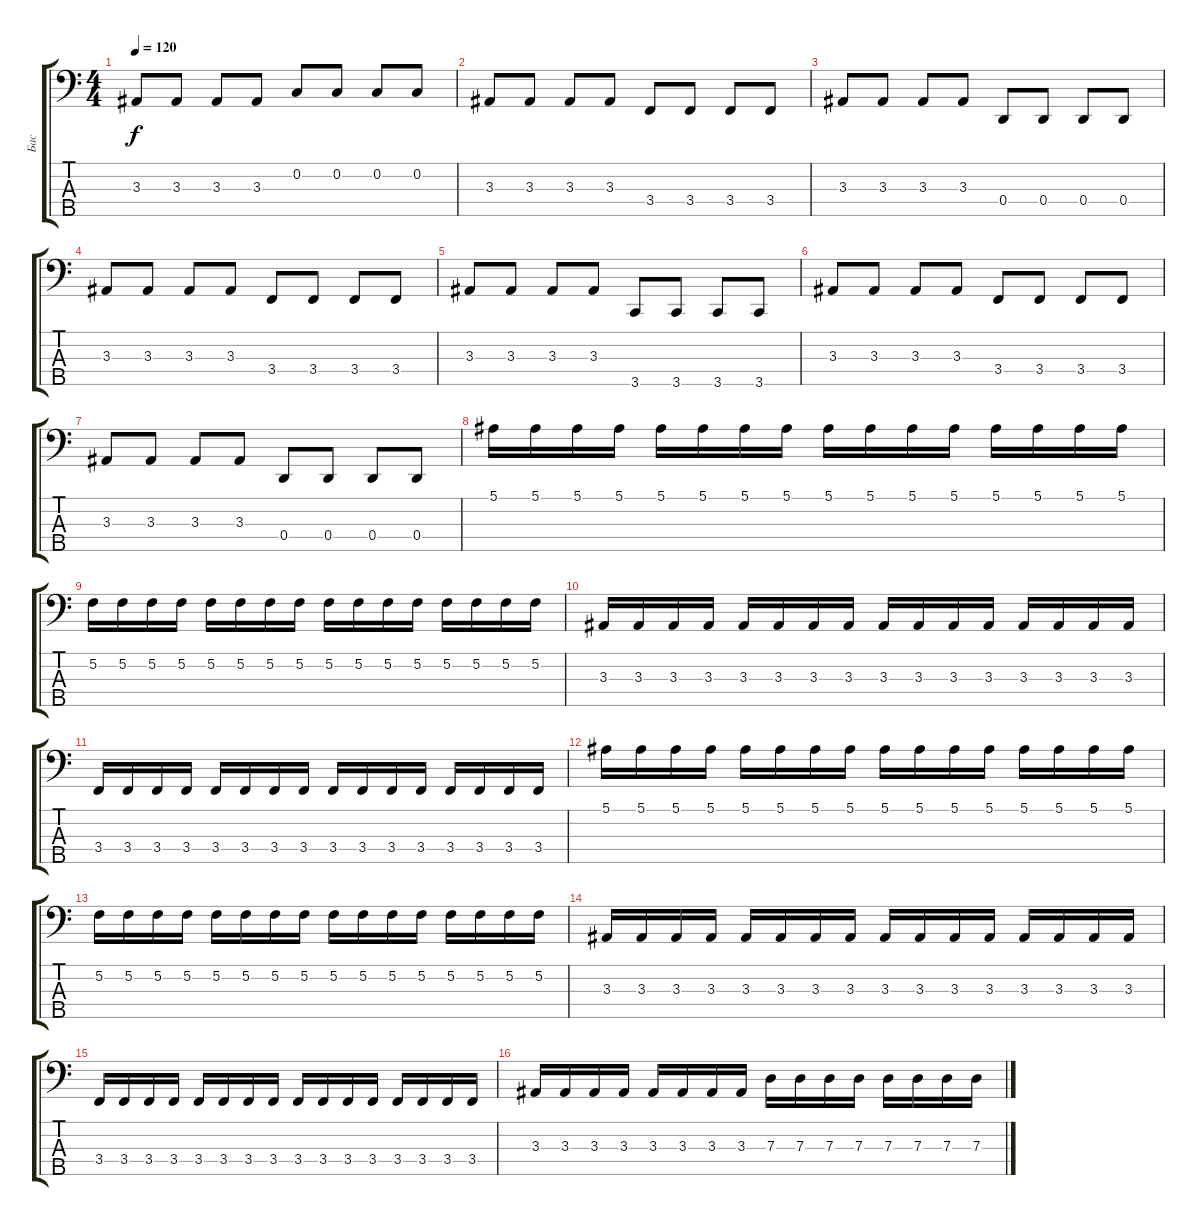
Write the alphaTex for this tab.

\track ("Бас" "Бас") {instrument electricbassfinger}
\staff {score tabs}
\tuning (F2 C2 G1 D1 A0) {hide}
\ts (4 4)
\tempo 120
\clef f4
\ks c
3.3.8{dy f} 3.3.8 3.3.8 3.3.8 0.2.8 0.2.8 0.2.8 0.2.8 |
3.3.8 3.3.8 3.3.8 3.3.8 3.4.8 3.4.8 3.4.8 3.4.8 |
3.3.8 3.3.8 3.3.8 3.3.8 0.4.8 0.4.8 0.4.8 0.4.8 |
3.3.8 3.3.8 3.3.8 3.3.8 3.4.8 3.4.8 3.4.8 3.4.8 |
3.3.8 3.3.8 3.3.8 3.3.8 3.5.8 3.5.8 3.5.8 3.5.8 |
3.3.8 3.3.8 3.3.8 3.3.8 3.4.8 3.4.8 3.4.8 3.4.8 |
3.3.8 3.3.8 3.3.8 3.3.8 0.4.8 0.4.8 0.4.8 0.4.8 |
5.1.16 5.1.16 5.1.16 5.1.16 5.1.16 5.1.16 5.1.16 5.1.16 5.1.16 5.1.16 5.1.16 5.1.16 5.1.16 5.1.16 5.1.16 5.1.16 |
5.2.16 5.2.16 5.2.16 5.2.16 5.2.16 5.2.16 5.2.16 5.2.16 5.2.16 5.2.16 5.2.16 5.2.16 5.2.16 5.2.16 5.2.16 5.2.16 |
3.3.16 3.3.16 3.3.16 3.3.16 3.3.16 3.3.16 3.3.16 3.3.16 3.3.16 3.3.16 3.3.16 3.3.16 3.3.16 3.3.16 3.3.16 3.3.16 |
3.4.16 3.4.16 3.4.16 3.4.16 3.4.16 3.4.16 3.4.16 3.4.16 3.4.16 3.4.16 3.4.16 3.4.16 3.4.16 3.4.16 3.4.16 3.4.16 |
5.1.16 5.1.16 5.1.16 5.1.16 5.1.16 5.1.16 5.1.16 5.1.16 5.1.16 5.1.16 5.1.16 5.1.16 5.1.16 5.1.16 5.1.16 5.1.16 |
5.2.16 5.2.16 5.2.16 5.2.16 5.2.16 5.2.16 5.2.16 5.2.16 5.2.16 5.2.16 5.2.16 5.2.16 5.2.16 5.2.16 5.2.16 5.2.16 |
3.3.16 3.3.16 3.3.16 3.3.16 3.3.16 3.3.16 3.3.16 3.3.16 3.3.16 3.3.16 3.3.16 3.3.16 3.3.16 3.3.16 3.3.16 3.3.16 |
3.4.16 3.4.16 3.4.16 3.4.16 3.4.16 3.4.16 3.4.16 3.4.16 3.4.16 3.4.16 3.4.16 3.4.16 3.4.16 3.4.16 3.4.16 3.4.16 |
3.3.16 3.3.16 3.3.16 3.3.16 3.3.16 3.3.16 3.3.16 3.3.16 7.3.16 7.3.16 7.3.16 7.3.16 7.3.16 7.3.16 7.3.16 7.3.16
